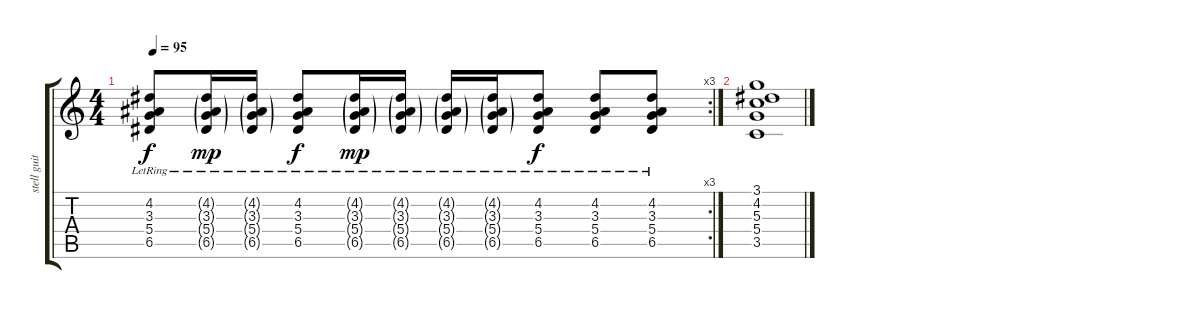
\track ("stell guitar" "stell guit") {instrument acousticguitarsteel}
\staff {score tabs}
\tuning (E4 B3 G3 D3 A2 E2) {hide}
\rc 3
\ts (4 4)
\tempo 95
\clef g2
\ks c
(4.2{lr} 3.3{lr} 5.4{lr} 6.5{lr}).8{dy f} (4.2{g lr} 3.3{g lr} 5.4{g lr} 6.5{g lr}).16{dy mp} (4.2{g lr} 3.3{g lr} 5.4{g lr} 6.5{g lr}).16 (4.2{lr} 3.3{lr} 5.4{lr} 6.5{lr}).8{dy f} (4.2{g lr} 3.3{g lr} 5.4{g lr} 6.5{g lr}).16{dy mp} (4.2{g lr} 3.3{g lr} 5.4{g lr} 6.5{g lr}).16 (4.2{g lr} 3.3{g lr} 5.4{g lr} 6.5{g lr}).16 (4.2{g lr} 3.3{g lr} 5.4{g lr} 6.5{g lr}).16 (4.2{lr} 3.3{lr} 5.4{lr} 6.5{lr}).8{dy f} (4.2{lr} 3.3{lr} 5.4{lr} 6.5{lr}).8 (4.2{lr} 3.3{lr} 5.4{lr} 6.5{lr}).8 |
(3.1 4.2 5.3 5.4 3.5).1
